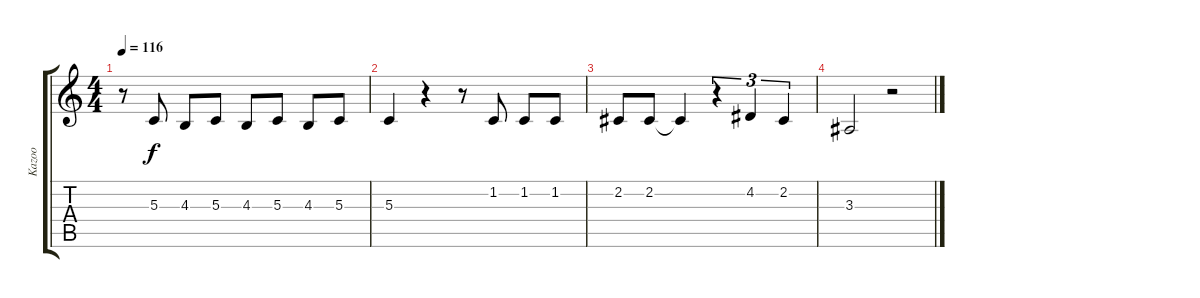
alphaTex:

\track ("Kazoo" "Kazoo") {instrument flute}
\staff {score tabs}
\tuning (E4 B3 G3 D3 A2 E2) {hide}
\ts (4 4)
\tempo 116
\clef g2
\ks c
r.8{dy f instrument flute} 5.3.8 4.3.8 5.3.8 4.3.8 5.3.8 4.3.8 5.3.8 |
5.3.4 r.4 r.8 1.2.8 1.2.8 1.2.8 |
2.2.8 2.2.8 2.2{t}.4 r.4{tu (3 2)} 4.2.4{tu (3 2)} 2.2.4{tu (3 2)} |
3.3.2 r.2
